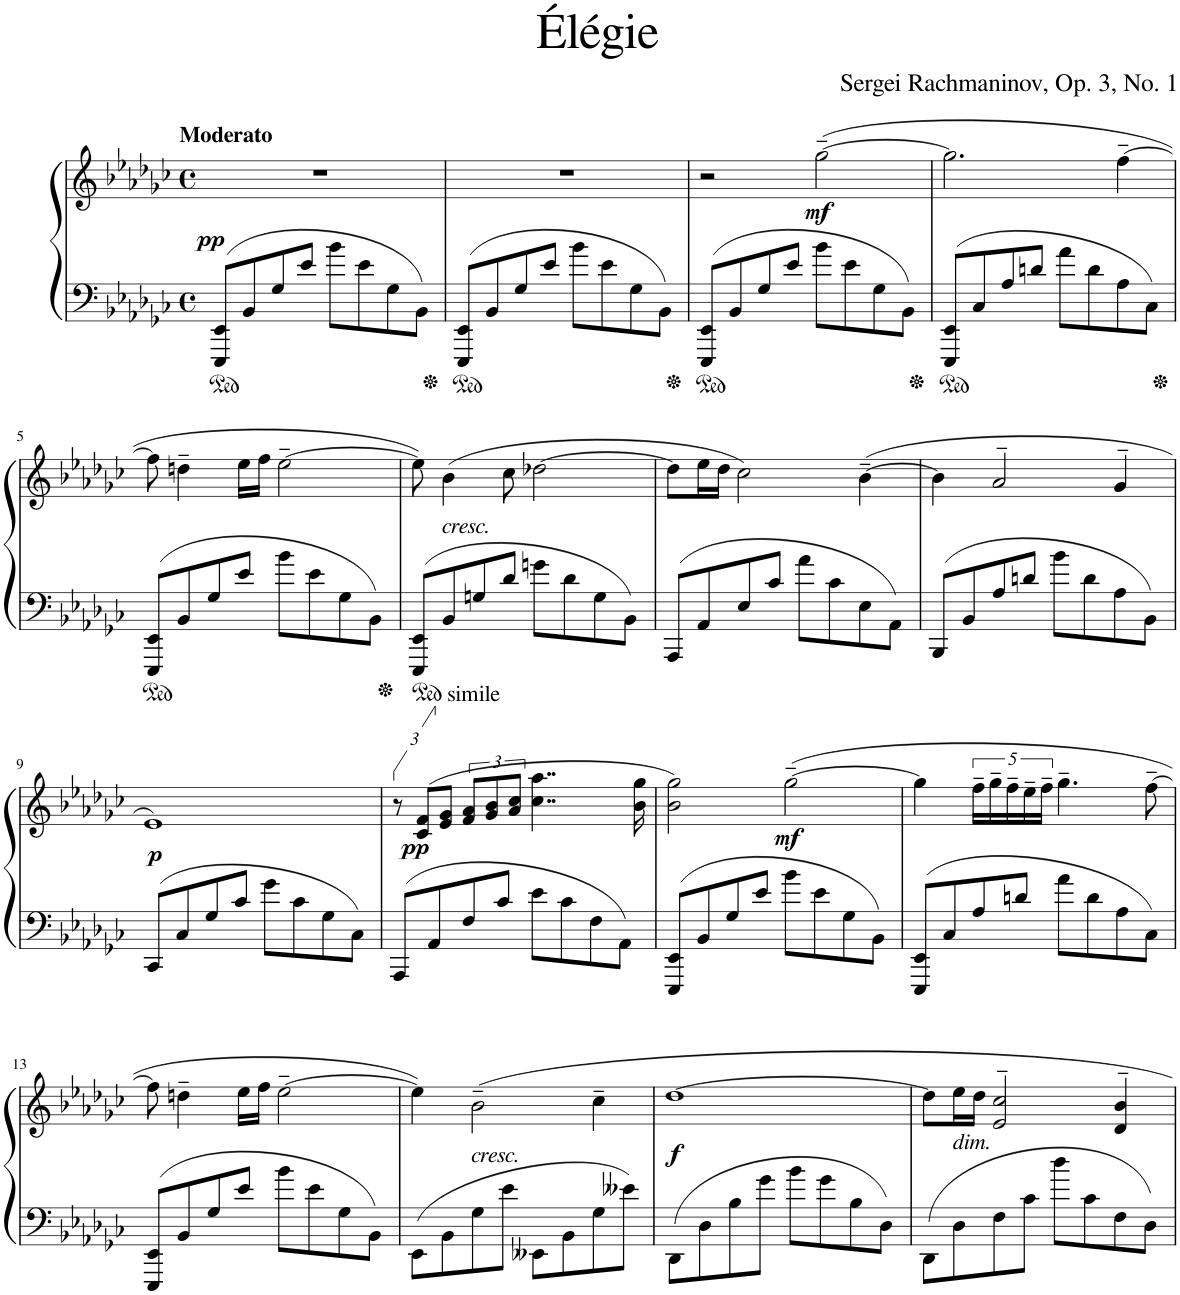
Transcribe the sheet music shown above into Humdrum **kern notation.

**kern	**kern	**dynam
*part1	*part1	*part1
*staff2	*staff1	*staff1/2
*I"Piano	*	*
*I'Pno.	*	*
*clefF4	*clefG2	*
*k[b-e-a-d-g-c-]	*k[b-e-a-d-g-c-]	*
*M4/4	*M4/4	*
*met(c)	*met(c)	*
=1	=1	=1
!	!LO:TX:a:B:t=Moderato	!
!	!	!LO:DY:b
8EEE-/;< 8EE-/;<L	1r	pp
8BB-;</	.	.
8G-;</	.	.
8e-;</J	.	.
8b-;<\L	.	.
8e-\	.	.
8G-\	.	.
8BB-\J	.	.
=2	=2	=2
8EEE-/;< 8EE-/;<L	1r	.
8BB-/	.	.
8G-/	.	.
8e-/J	.	.
8b-\L	.	.
8e-;<\	.	.
8G-;<\	.	.
8BB-;<\J	.	.
=3	=3	=3
8EEE-/;< 8EE-/;<L	2r	.
8BB-/	.	.
8G-/	.	.
8e-/J	.	.
!	!	!LO:DY:b
8b-\L	([2gg-~\	mf
8e-\	.	.
8G-\	.	.
8BB-\J	.	.
=4	=4	=4
8EEE-/;< 8EE-/;<L	2.gg-\]	.
8C-/	.	.
8A-/	.	.
8dn/J	.	.
8a-\L	.	.
8d\	.	.
8A-\	[4ff~\	.
8C-\J	.	.
!!LO:LB:g=z
=5	=5	=5
8EEE-/;< 8EE-/;<L	8ff\]	.
8BB-;</	4ddn~\	.
8G-;</	.	.
8e-;</J	16ee-\LL	.
.	16ff\JJ	.
8b-;<\L	[2ee-~\	.
8e-;<\	.	.
8G-\	.	.
8BB-\J	.	.
=6	=6	=6
8EEE-/ 8EE-/L	8ee-\])	.
!	!LO:TX:b:i:t=cresc.	!
8BB-;</	(4b-\	.
8Gn;</	.	.
8d-;</J	8cc-\	.
8gn;<\L	[2dd-X\	.
8d-\	.	.
8G\	.	.
8BB-\J	.	.
=7	=7	=7
8AAA-;</L	8dd-\L]	.
8AA-;</	16ee-\L	.
.	16dd-\JJ	.
8E-/	2cc-;<\)	.
8c-/J	.	.
8a-\L	.	.
8c-\	.	.
8E-\	([4b-~\	.
8AA-\J	.	.
=8	=8	=8
8BBB-/L	4b-\]	.
8BB-/	.	.
8A-/	2a-~>/	.
8dn/J	.	.
8b-\L	.	.
8d\	.	.
8A-\	4g-~>/	.
8BB-\J	.	.
!!LO:LB:g=z
=9	=9	=9
!	!	!LO:DY:b
8CC-/L	1e-)	p
8C-/	.	.
8G-/	.	.
8c-/J	.	.
8g-\L	.	.
8c-\	.	.
8G-\	.	.
8C-\J	.	.
=10	=10	=10
8AAA-/L	12r	.
!	!	!LO:DY:b
.	(12c-/;< 12f/;<L	pp
8AA-/	.	.
.	12e-/;< 12g-/;<J	.
8F/	12f/;< 12a-/;<L	.
.	12g-/ 12b-/	.
8c-/J	.	.
.	12a-/;< 12cc-/;<J	.
8e-\L	4..cc-\;< 4..aa-\;<	.
8c-\	.	.
8F\	.	.
8AA-;<\J	.	.
.	16b-\;< 16gg-\;<	.
=11	=11	=11
8EEE-/ 8EE-/L	2b-\ 2gg-\)	.
8BB-/	.	.
8G-/	.	.
8e-/J	.	.
!	!	!LO:DY:b
8b-\L	([2gg-~\	mf
8e-\	.	.
8G-\	.	.
8BB-\J	.	.
=12	=12	=12
8EEE-/;< 8EE-/;<L	4gg-\]	.
8C-/	.	.
8A-/	20ff~\LL	.
.	20gg-~\	.
.	20ff~\	.
8dn/J	.	.
.	20ee-~\	.
.	20ff~\JJ	.
8a-\L	4.gg-~\	.
8d\	.	.
8A-\	.	.
8C-\J	[8ff~\	.
!!LO:LB:g=z
=13	=13	=13
8EEE-/;< 8EE-/;<L	8ff\]	.
8BB-;</	4ddn~\	.
8G-;</	.	.
8e-/J	16ee-;<\LL	.
.	16ff;<\JJ	.
8b-;<\L	[2ee-~\	.
8e-;<\	.	.
8G-\	.	.
8BB-\J	.	.
=14	=14	=14
8EE-\L	4ee-\])	.
8BB-\	.	.
!	!LO:TX:b:i:t=cresc.	!
8G-\	2b-~\	.
8e-\J	.	.
8EE--X\L	.	.
8BB-\	.	.
8G-\	4cc-~\	.
8e--X\J	.	.
=15	=15	=15
!	!	!LO:DY:b
8DD-\L	[1dd-	f
8D-\	.	.
8B-\	.	.
8g-\J	.	.
8b-\L	.	.
8g-\	.	.
8B-\	.	.
8D-\J	.	.
=16	=16	=16
8DD-\L	8dd-\L]	.
!	!LO:TX:b:i:t=dim.	!
8D-\	16ee-;<\L	.
.	16dd-\JJ	.
8F\	2e-/~> 2cc-/~>	.
8c-\J	.	.
8dd-\L	.	.
8c-\	.	.
8F\	4d-/~> 4b-/~>	.
8D-\J	.	.
=	=	=
*-	*-	*-
